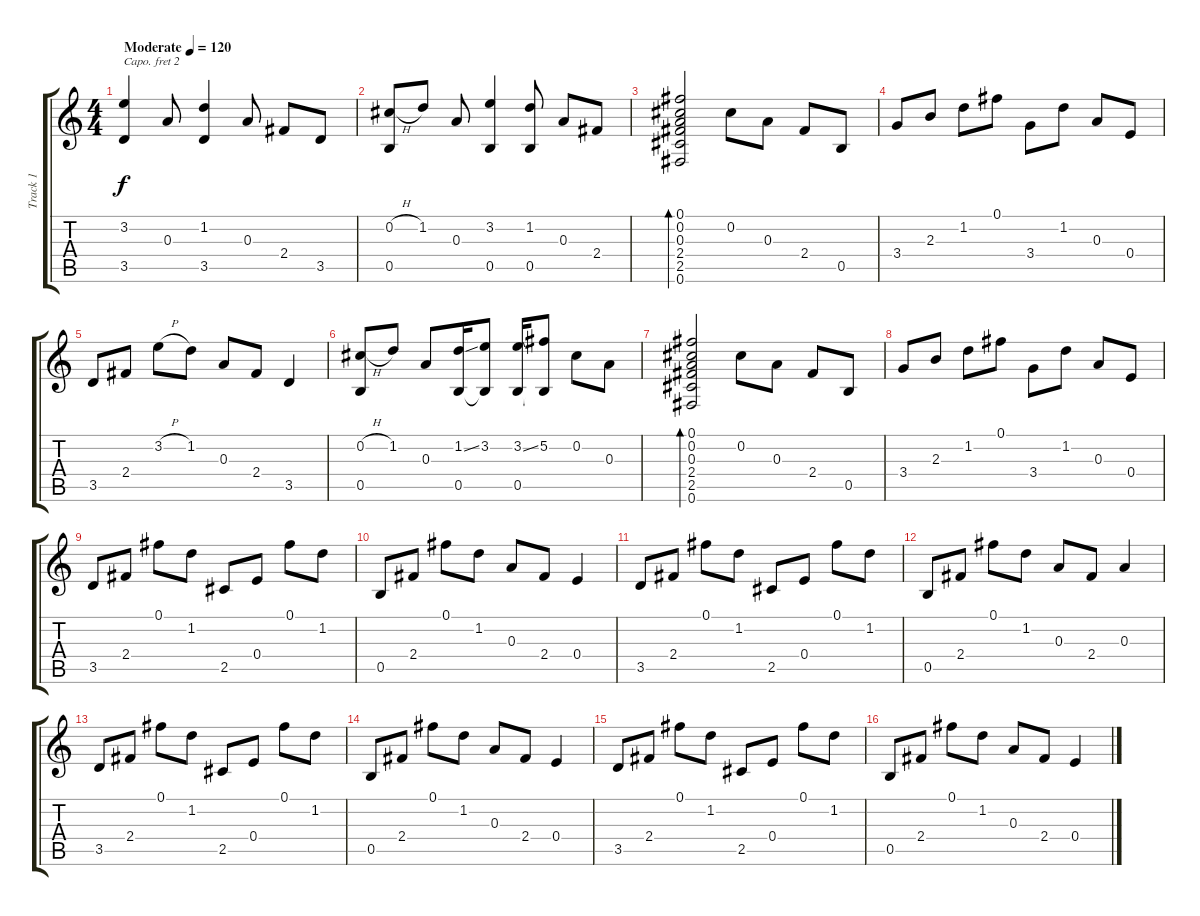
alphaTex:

\track ("Track 1" "Track 1") {instrument acousticguitarsteel}
\staff {score tabs}
\capo 2
\tuning (E4 B3 G3 D3 A2 E2) {hide}
\ts (4 4)
\tempo (120 "Moderate")
\clef g2
\ks c
(3.2 3.5).4{dy f instrument acousticguitarsteel} 0.3.8 (1.2 3.5).4 0.3.8 2.4.8 3.5.8 |
(0.2{h} 0.5).8 1.2.8 0.3.8 (3.2 0.5).4 (1.2 0.5).8 0.3.8 2.4.8 |
(0.1 0.2 0.3 2.4 2.5 0.6).2{bd 240} 0.2.8 0.3.8 2.4.8 0.5.8 |
3.4.8 2.3.8 1.2.8 0.1.8 3.4.8 1.2.8 0.3.8 0.4.8 |
3.5.8 2.4.8 3.2{h}.8 1.2.8 0.3.8 2.4.8 3.5.4 |
(0.2{h} 0.5).8 1.2.8 0.3.8 (1.2{ss} 0.5).16 (3.2 0.5{t}).8 (3.2{ss} 0.5).16 (5.2 0.5{t}).8 0.2.8 0.3.8 |
(0.1 0.2 0.3 2.4 2.5 0.6).2{bd 240} 0.2.8 0.3.8 2.4.8 0.5.8 |
3.4.8 2.3.8 1.2.8 0.1.8 3.4.8 1.2.8 0.3.8 0.4.8 |
3.5.8 2.4.8 0.1.8 1.2.8 2.5.8 0.4.8 0.1.8 1.2.8 |
0.5.8 2.4.8 0.1.8 1.2.8 0.3.8 2.4.8 0.4.4 |
3.5.8 2.4.8 0.1.8 1.2.8 2.5.8 0.4.8 0.1.8 1.2.8 |
0.5.8 2.4.8 0.1.8 1.2.8 0.3.8 2.4.8 0.3.4 |
3.5.8 2.4.8 0.1.8 1.2.8 2.5.8 0.4.8 0.1.8 1.2.8 |
0.5.8 2.4.8 0.1.8 1.2.8 0.3.8 2.4.8 0.4.4 |
3.5.8 2.4.8 0.1.8 1.2.8 2.5.8 0.4.8 0.1.8 1.2.8 |
0.5.8 2.4.8 0.1.8 1.2.8 0.3.8 2.4.8 0.4.4
